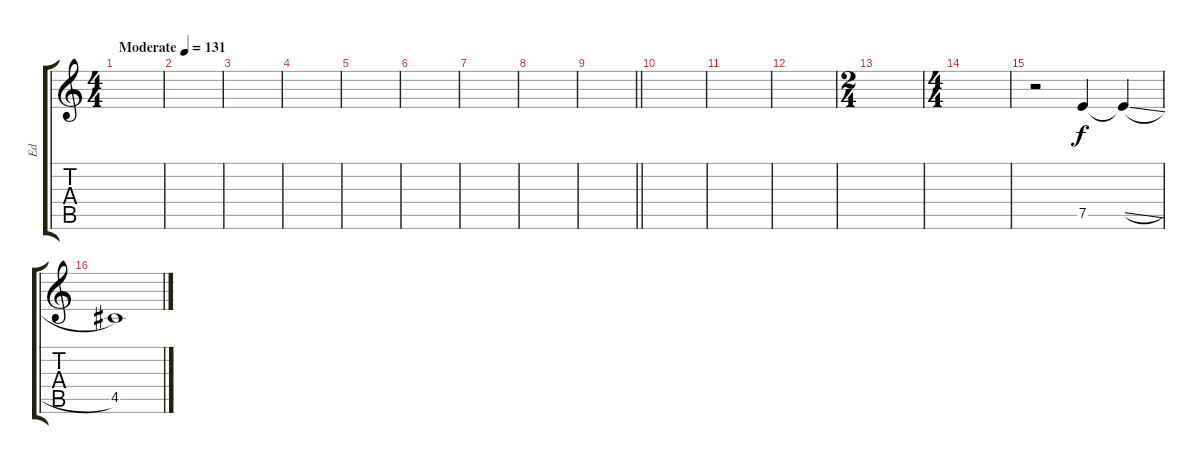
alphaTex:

\track ("Ed" "Ed") {instrument electricguitarclean}
\staff {score tabs}
\tuning (E4 B3 G3 D3 A2 E2) {hide}
\ts (4 4)
\tempo (131 "Moderate")
\clef g2
\ks c
|
|
|
|
|
|
|
|
\barLineRight lightlight
|
|
|
|
\ts (2 4)
|
\ts (4 4)
|
r.2 7.5.4 7.5{sl t}.4 |
4.5.1
